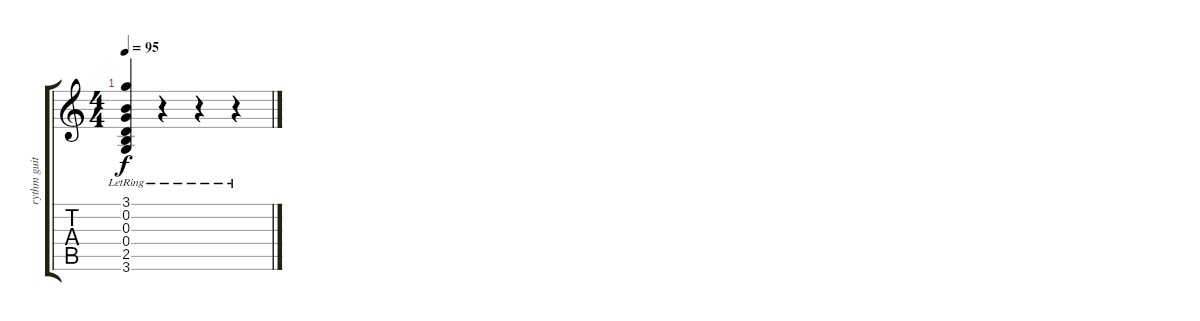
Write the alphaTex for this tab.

\track ("rythm guitar" "rythm guit") {instrument acousticguitarsteel}
\staff {score tabs}
\tuning (E4 B3 G3 D3 A2 E2) {hide}
\ts (4 4)
\tempo 95
\clef g2
\ks c
(3.1 0.2 0.3 0.4 2.5{lr} 3.6).4{dy f} r.4 r.4 r.4
